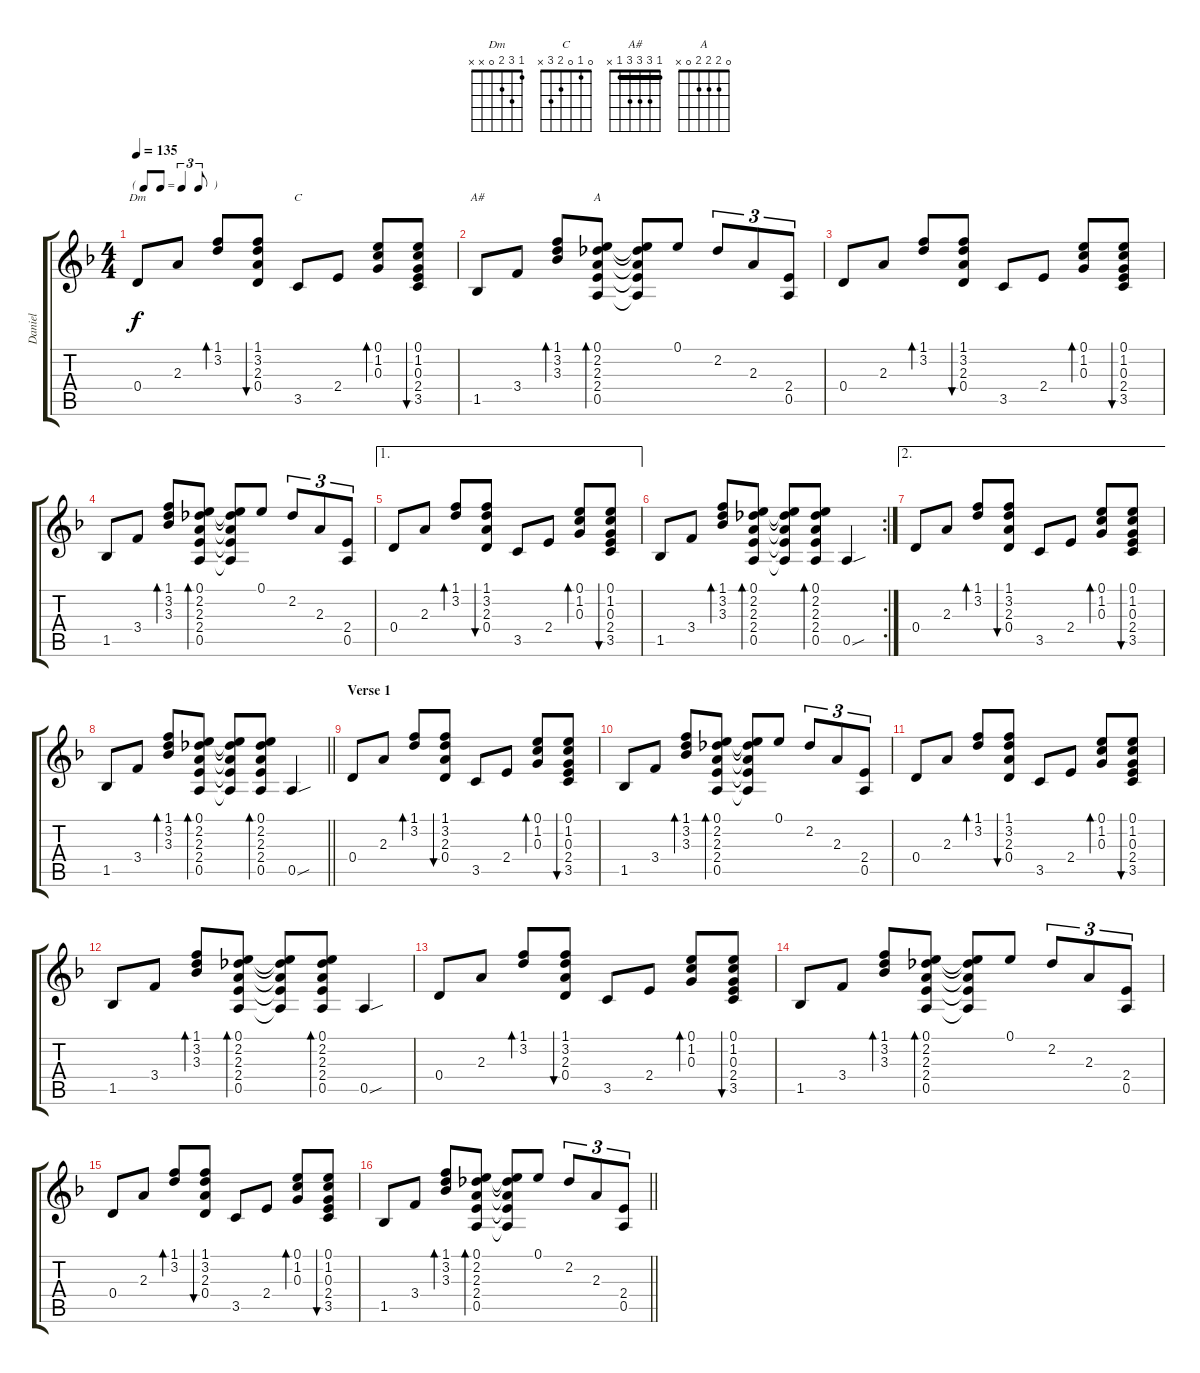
\track ("Daniel" "Daniel") {instrument electricguitarjazz}
\staff {score tabs}
\tuning (E4 B3 G3 D3 A2 E2) {hide}
\chord ("Dm" 1 3 2 0 x x)
\chord ("C" 0 1 0 2 3 x)
\chord ("A#" 1 3 3 3 1 x) {barre 1}
\chord ("A" 0 2 2 2 0 x)
\ts (4 4)
\tf triplet8th
\tempo 135
\clef g2
\ks f
0.4.8{ch "Dm" dy f} 2.3.8 (1.1 3.2).8{bd 60} (1.1 3.2 2.3 0.4).8{bu 60} 3.5.8{ch "C"} 2.4.8 (0.1 1.2 0.3).8{bd 60} (0.1 1.2 0.3 2.4 3.5).8{bu 60} |
1.5.8{ch "A#"} 3.4.8 (1.1 3.2 3.3).8{bd 60} (0.1 2.2 2.3 2.4 0.5).8{bd 60 ch "A"} (0.1{t} 2.2{t} 2.3{t} 2.4{t} 0.5{t}).8 0.1.8 2.2.8{tu (3 2)} 2.3.8{tu (3 2)} (2.4 0.5).8{tu (3 2)} |
0.4.8 2.3.8 (1.1 3.2).8{bd 60} (1.1 3.2 2.3 0.4).8{bu 60} 3.5.8 2.4.8 (0.1 1.2 0.3).8{bd 60} (0.1 1.2 0.3 2.4 3.5).8{bu 60} |
1.5.8 3.4.8 (1.1 3.2 3.3).8{bd 60} (0.1 2.2 2.3 2.4 0.5).8{bd 60} (0.1{t} 2.2{t} 2.3{t} 2.4{t} 0.5{t}).8 0.1.8 2.2.8{tu (3 2)} 2.3.8{tu (3 2)} (2.4 0.5).8{tu (3 2)} |
\ae 1
0.4.8 2.3.8 (1.1 3.2).8{bd 60} (1.1 3.2 2.3 0.4).8{bu 60} 3.5.8 2.4.8 (0.1 1.2 0.3).8{bd 60} (0.1 1.2 0.3 2.4 3.5).8{bu 60} |
\rc 2
1.5.8 3.4.8 (1.1 3.2 3.3).8{bd 60} (0.1 2.2 2.3 2.4 0.5).8{bd 60} (0.1{t} 2.2{t} 2.3{t} 2.4{t} 0.5{t}).8 (0.1 2.2 2.3 2.4 0.5).8{bd 60} 0.5{sou}.4 |
\ae 2
0.4.8 2.3.8 (1.1 3.2).8{bd 60} (1.1 3.2 2.3 0.4).8{bu 60} 3.5.8 2.4.8 (0.1 1.2 0.3).8{bd 60} (0.1 1.2 0.3 2.4 3.5).8{bu 60} |
\barLineRight lightlight
1.5.8 3.4.8 (1.1 3.2 3.3).8{bd 60} (0.1 2.2 2.3 2.4 0.5).8{bd 60} (0.1{t} 2.2{t} 2.3{t} 2.4{t} 0.5{t}).8 (0.1 2.2 2.3 2.4 0.5).8{bd 60} 0.5{sou}.4 |
\section ("" "Verse 1")
0.4.8{volume 10} 2.3.8 (1.1 3.2).8{bd 60} (1.1 3.2 2.3 0.4).8{bu 60} 3.5.8 2.4.8 (0.1 1.2 0.3).8{bd 60} (0.1 1.2 0.3 2.4 3.5).8{bu 60} |
1.5.8 3.4.8 (1.1 3.2 3.3).8{bd 60} (0.1 2.2 2.3 2.4 0.5).8{bd 60} (0.1{t} 2.2{t} 2.3{t} 2.4{t} 0.5{t}).8 0.1.8 2.2.8{tu (3 2)} 2.3.8{tu (3 2)} (2.4 0.5).8{tu (3 2)} |
0.4.8 2.3.8 (1.1 3.2).8{bd 60} (1.1 3.2 2.3 0.4).8{bu 60} 3.5.8 2.4.8 (0.1 1.2 0.3).8{bd 60} (0.1 1.2 0.3 2.4 3.5).8{bu 60} |
1.5.8 3.4.8 (1.1 3.2 3.3).8{bd 60} (0.1 2.2 2.3 2.4 0.5).8{bd 60} (0.1{t} 2.2{t} 2.3{t} 2.4{t} 0.5{t}).8 (0.1 2.2 2.3 2.4 0.5).8{bd 60} 0.5{sou}.4 |
0.4.8 2.3.8 (1.1 3.2).8{bd 60} (1.1 3.2 2.3 0.4).8{bu 60} 3.5.8 2.4.8 (0.1 1.2 0.3).8{bd 60} (0.1 1.2 0.3 2.4 3.5).8{bu 60} |
1.5.8 3.4.8 (1.1 3.2 3.3).8{bd 60} (0.1 2.2 2.3 2.4 0.5).8{bd 60} (0.1{t} 2.2{t} 2.3{t} 2.4{t} 0.5{t}).8 0.1.8 2.2.8{tu (3 2)} 2.3.8{tu (3 2)} (2.4 0.5).8{tu (3 2)} |
0.4.8 2.3.8 (1.1 3.2).8{bd 60} (1.1 3.2 2.3 0.4).8{bu 60} 3.5.8 2.4.8 (0.1 1.2 0.3).8{bd 60} (0.1 1.2 0.3 2.4 3.5).8{bu 60} |
\barLineRight lightlight
1.5.8 3.4.8 (1.1 3.2 3.3).8{bd 60} (0.1 2.2 2.3 2.4 0.5).8{bd 60} (0.1{t} 2.2{t} 2.3{t} 2.4{t} 0.5{t}).8 0.1.8 2.2.8{tu (3 2)} 2.3.8{tu (3 2)} (2.4 0.5).8{tu (3 2)}
